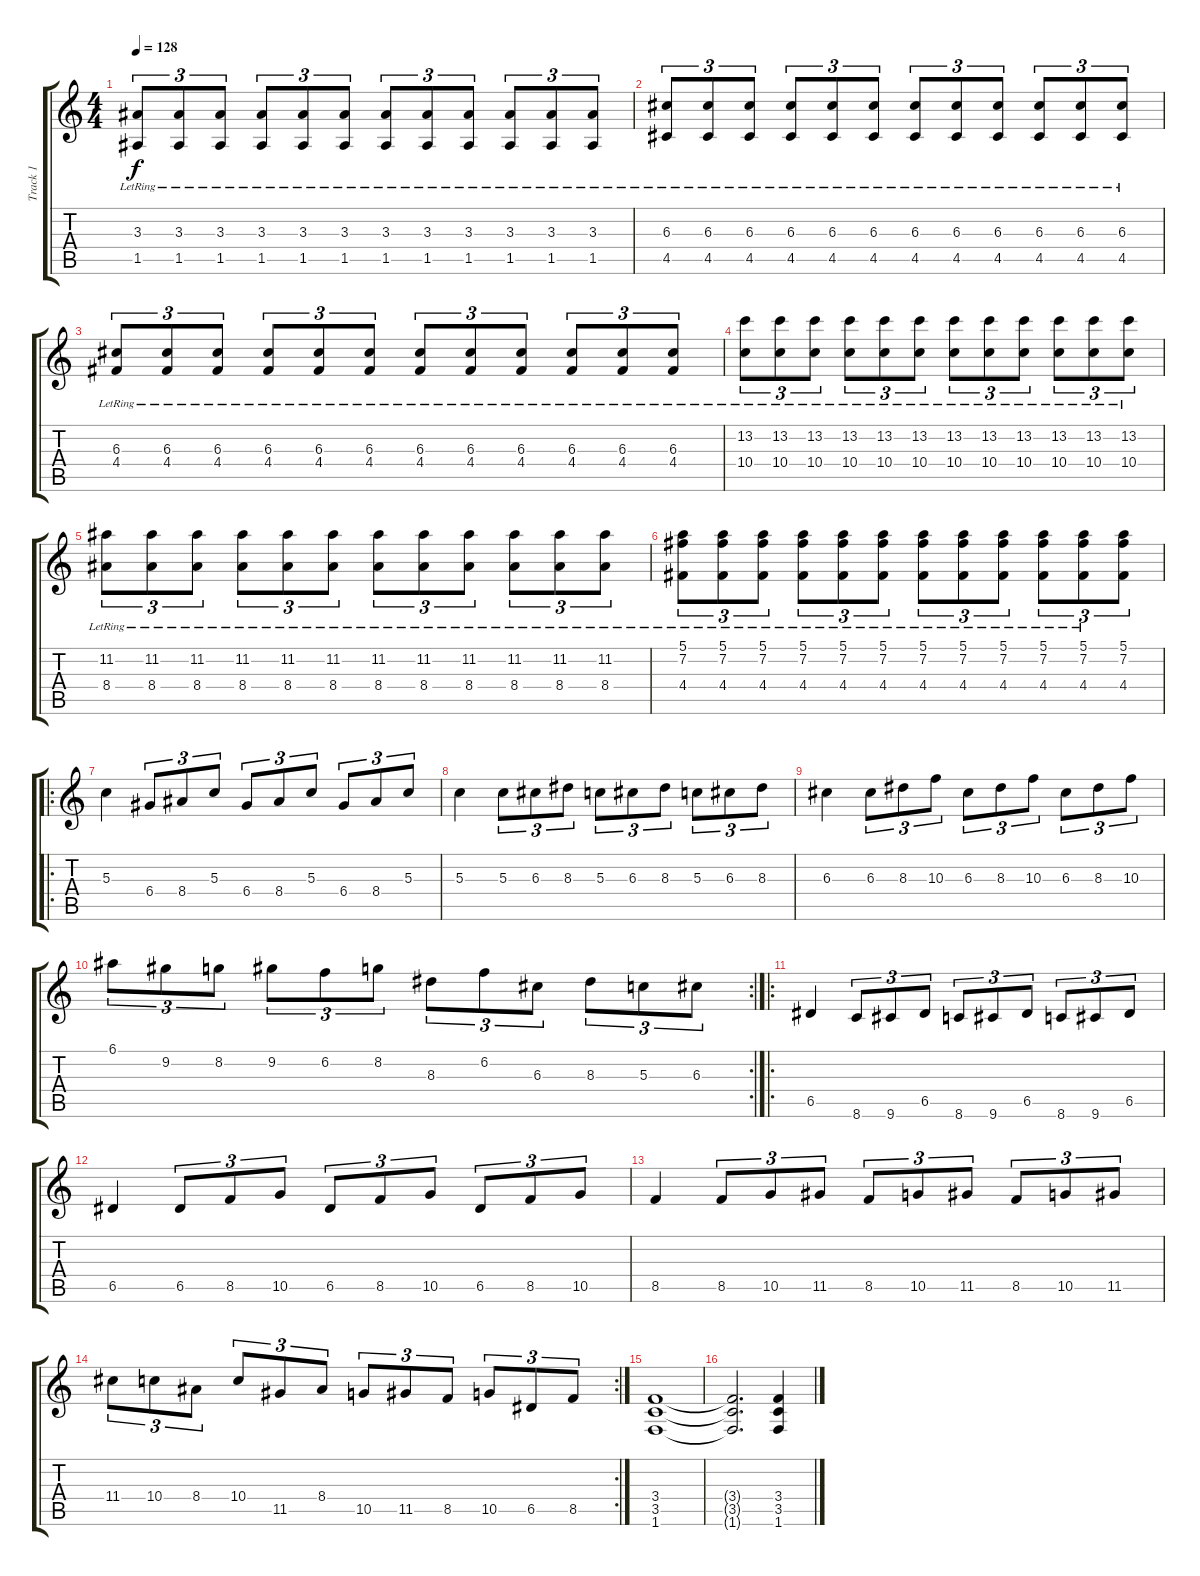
\track ("Track 1" "Track 1") {instrument distortionguitar}
\staff {score tabs}
\tuning (E4 B3 G3 D3 A2 E2) {hide}
\ts (4 4)
\tempo 128
\clef g2
\ks c
(3.3{lr} 1.5{lr}).8{tu (3 2) dy f} (3.3{lr} 1.5{lr}).8{tu (3 2)} (3.3{lr} 1.5{lr}).8{tu (3 2)} (3.3{lr} 1.5{lr}).8{tu (3 2)} (3.3{lr} 1.5{lr}).8{tu (3 2)} (3.3{lr} 1.5{lr}).8{tu (3 2)} (3.3{lr} 1.5{lr}).8{tu (3 2)} (3.3{lr} 1.5{lr}).8{tu (3 2)} (3.3{lr} 1.5{lr}).8{tu (3 2)} (3.3{lr} 1.5{lr}).8{tu (3 2)} (3.3{lr} 1.5{lr}).8{tu (3 2)} (3.3{lr} 1.5{lr}).8{tu (3 2)} |
(6.3{lr} 4.5{lr}).8{tu (3 2)} (6.3{lr} 4.5{lr}).8{tu (3 2)} (6.3{lr} 4.5{lr}).8{tu (3 2)} (6.3{lr} 4.5{lr}).8{tu (3 2)} (6.3{lr} 4.5{lr}).8{tu (3 2)} (6.3{lr} 4.5{lr}).8{tu (3 2)} (6.3{lr} 4.5{lr}).8{tu (3 2)} (6.3{lr} 4.5{lr}).8{tu (3 2)} (6.3{lr} 4.5{lr}).8{tu (3 2)} (6.3{lr} 4.5{lr}).8{tu (3 2)} (6.3{lr} 4.5{lr}).8{tu (3 2)} (6.3{lr} 4.5).8{tu (3 2)} |
(6.3{lr} 4.4{lr}).8{tu (3 2)} (6.3{lr} 4.4{lr}).8{tu (3 2)} (6.3{lr} 4.4{lr}).8{tu (3 2)} (6.3{lr} 4.4{lr}).8{tu (3 2)} (6.3{lr} 4.4{lr}).8{tu (3 2)} (6.3{lr} 4.4{lr}).8{tu (3 2)} (6.3{lr} 4.4{lr}).8{tu (3 2)} (6.3{lr} 4.4{lr}).8{tu (3 2)} (6.3{lr} 4.4{lr}).8{tu (3 2)} (6.3{lr} 4.4{lr}).8{tu (3 2)} (6.3{lr} 4.4{lr}).8{tu (3 2)} (6.3 4.4{lr}).8{tu (3 2)} |
(13.2{lr} 10.4{lr}).8{tu (3 2)} (13.2{lr} 10.4{lr}).8{tu (3 2)} (13.2{lr} 10.4{lr}).8{tu (3 2)} (13.2{lr} 10.4{lr}).8{tu (3 2)} (13.2{lr} 10.4{lr}).8{tu (3 2)} (13.2{lr} 10.4{lr}).8{tu (3 2)} (13.2{lr} 10.4{lr}).8{tu (3 2)} (13.2{lr} 10.4{lr}).8{tu (3 2)} (13.2{lr} 10.4{lr}).8{tu (3 2)} (13.2{lr} 10.4{lr}).8{tu (3 2)} (13.2{lr} 10.4{lr}).8{tu (3 2)} (13.2{lr} 10.4{lr}).8{tu (3 2)} |
(11.2{lr} 8.4{lr}).8{tu (3 2)} (11.2{lr} 8.4{lr}).8{tu (3 2)} (11.2{lr} 8.4{lr}).8{tu (3 2)} (11.2{lr} 8.4{lr}).8{tu (3 2)} (11.2{lr} 8.4{lr}).8{tu (3 2)} (11.2{lr} 8.4{lr}).8{tu (3 2)} (11.2{lr} 8.4{lr}).8{tu (3 2)} (11.2{lr} 8.4{lr}).8{tu (3 2)} (11.2{lr} 8.4{lr}).8{tu (3 2)} (11.2{lr} 8.4{lr}).8{tu (3 2)} (11.2{lr} 8.4{lr}).8{tu (3 2)} (11.2{lr} 8.4{lr}).8{tu (3 2)} |
(5.1{lr} 7.2{lr} 4.4{lr}).8{tu (3 2)} (5.1{lr} 7.2{lr} 4.4{lr}).8{tu (3 2)} (5.1{lr} 7.2{lr} 4.4{lr}).8{tu (3 2)} (5.1{lr} 7.2{lr} 4.4{lr}).8{tu (3 2)} (5.1{lr} 7.2{lr} 4.4{lr}).8{tu (3 2)} (5.1{lr} 7.2{lr} 4.4{lr}).8{tu (3 2)} (5.1{lr} 7.2{lr} 4.4{lr}).8{tu (3 2)} (5.1{lr} 7.2{lr} 4.4{lr}).8{tu (3 2)} (5.1{lr} 7.2{lr} 4.4{lr}).8{tu (3 2)} (5.1{lr} 7.2{lr} 4.4{lr}).8{tu (3 2)} (5.1{lr} 7.2{lr} 4.4{lr}).8{tu (3 2)} (5.1 7.2 4.4).8{tu (3 2)} |
\ro
5.3.4 6.4.8{tu (3 2)} 8.4.8{tu (3 2)} 5.3.8{tu (3 2)} 6.4.8{tu (3 2)} 8.4.8{tu (3 2)} 5.3.8{tu (3 2)} 6.4.8{tu (3 2)} 8.4.8{tu (3 2)} 5.3.8{tu (3 2)} |
5.3.4 5.3.8{tu (3 2)} 6.3.8{tu (3 2)} 8.3.8{tu (3 2)} 5.3.8{tu (3 2)} 6.3.8{tu (3 2)} 8.3.8{tu (3 2)} 5.3.8{tu (3 2)} 6.3.8{tu (3 2)} 8.3.8{tu (3 2)} |
6.3.4 6.3.8{tu (3 2)} 8.3.8{tu (3 2)} 10.3.8{tu (3 2)} 6.3.8{tu (3 2)} 8.3.8{tu (3 2)} 10.3.8{tu (3 2)} 6.3.8{tu (3 2)} 8.3.8{tu (3 2)} 10.3.8{tu (3 2)} |
\rc 2
6.1.8{tu (3 2)} 9.2.8{tu (3 2)} 8.2.8{tu (3 2)} 9.2.8{tu (3 2)} 6.2.8{tu (3 2)} 8.2.8{tu (3 2)} 8.3.8{tu (3 2)} 6.2.8{tu (3 2)} 6.3.8{tu (3 2)} 8.3.8{tu (3 2)} 5.3.8{tu (3 2)} 6.3.8{tu (3 2)} |
\ro
6.5.4 8.6.8{tu (3 2)} 9.6.8{tu (3 2)} 6.5.8{tu (3 2)} 8.6.8{tu (3 2)} 9.6.8{tu (3 2)} 6.5.8{tu (3 2)} 8.6.8{tu (3 2)} 9.6.8{tu (3 2)} 6.5.8{tu (3 2)} |
6.5.4 6.5.8{tu (3 2)} 8.5.8{tu (3 2)} 10.5.8{tu (3 2)} 6.5.8{tu (3 2)} 8.5.8{tu (3 2)} 10.5.8{tu (3 2)} 6.5.8{tu (3 2)} 8.5.8{tu (3 2)} 10.5.8{tu (3 2)} |
8.5.4 8.5.8{tu (3 2)} 10.5.8{tu (3 2)} 11.5.8{tu (3 2)} 8.5.8{tu (3 2)} 10.5.8{tu (3 2)} 11.5.8{tu (3 2)} 8.5.8{tu (3 2)} 10.5.8{tu (3 2)} 11.5.8{tu (3 2)} |
\rc 2
11.4.8{tu (3 2)} 10.4.8{tu (3 2)} 8.4.8{tu (3 2)} 10.4.8{tu (3 2)} 11.5.8{tu (3 2)} 8.4.8{tu (3 2)} 10.5.8{tu (3 2)} 11.5.8{tu (3 2)} 8.5.8{tu (3 2)} 10.5.8{tu (3 2)} 6.5.8{tu (3 2)} 8.5.8{tu (3 2)} |
(3.4 3.5 1.6).1 |
(3.4{t} 3.5{t} 1.6{t}).2{d} (3.4 3.5 1.6).4
